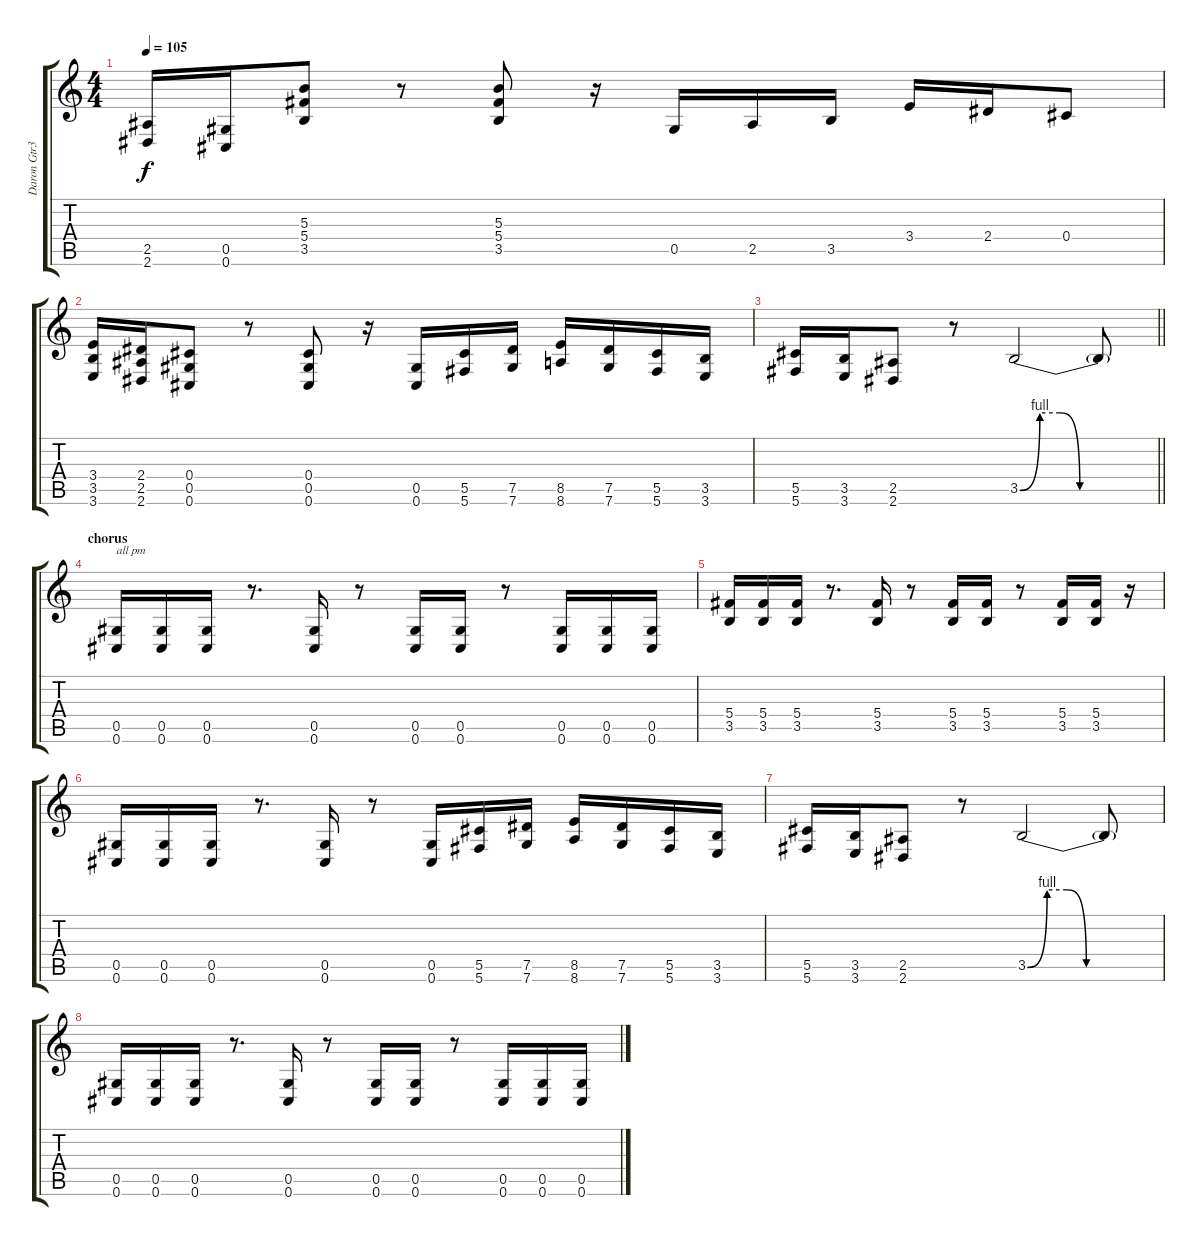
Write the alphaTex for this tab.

\track ("Daron Gtr3" "Daron Gtr3") {instrument overdrivenguitar}
\staff {score tabs}
\tuning (Eb4 Bb3 Gb3 Db3 Ab2 Db2) {hide}
\ts (4 4)
\tempo 105
\clef g2
\ks c
(2.5 2.6).16{dy f} (0.5 0.6).16 (5.3 5.4 3.5).8 r.8 (5.3 5.4 3.5).8 r.16 0.5.16 2.5.16 3.5.16 3.4.16 2.4.16 0.4.8 |
(3.4 3.5 3.6).16 (2.4 2.5 2.6).16 (0.4 0.5 0.6).8 r.8 (0.4 0.5 0.6).8 r.16 (0.5 0.6).16 (5.5 5.6).16 (7.5 7.6).16 (8.5 8.6).16 (7.5 7.6).16 (5.5 5.6).16 (3.5 3.6).16 |
\barLineRight lightlight
(5.5 5.6).16 (3.5 3.6).16 (2.5 2.6).8 r.8 3.5{be (custom 0 0 15 4 30 4 45 0 60 0)}.2 3.5{be (hold 0 0 60 0) t}.8 |
\section ("" "chorus")
(0.5 0.6).16{txt "all pm"} (0.5 0.6).16 (0.5 0.6).16 r.8{d} (0.5 0.6).16 r.8 (0.5 0.6).16 (0.5 0.6).16 r.8 (0.5 0.6).16 (0.5 0.6).16 (0.5 0.6).16 |
(5.4 3.5).16 (5.4 3.5).16 (5.4 3.5).16 r.8{d} (5.4 3.5).16 r.8 (5.4 3.5).16 (5.4 3.5).16 r.8 (5.4 3.5).16 (5.4 3.5).16 r.16 |
(0.5 0.6).16 (0.5 0.6).16 (0.5 0.6).16 r.8{d} (0.5 0.6).16 r.8 (0.5 0.6).16 (5.5 5.6).16 (7.5 7.6).16 (8.5 8.6).16 (7.5 7.6).16 (5.5 5.6).16 (3.5 3.6).16 |
(5.5 5.6).16 (3.5 3.6).16 (2.5 2.6).8 r.8 3.5{be (custom 0 0 15 4 30 4 45 0 60 0)}.2 3.5{be (hold 0 0 60 0) t}.8 |
(0.5 0.6).16 (0.5 0.6).16 (0.5 0.6).16 r.8{d} (0.5 0.6).16 r.8 (0.5 0.6).16 (0.5 0.6).16 r.8 (0.5 0.6).16 (0.5 0.6).16 (0.5 0.6).16
